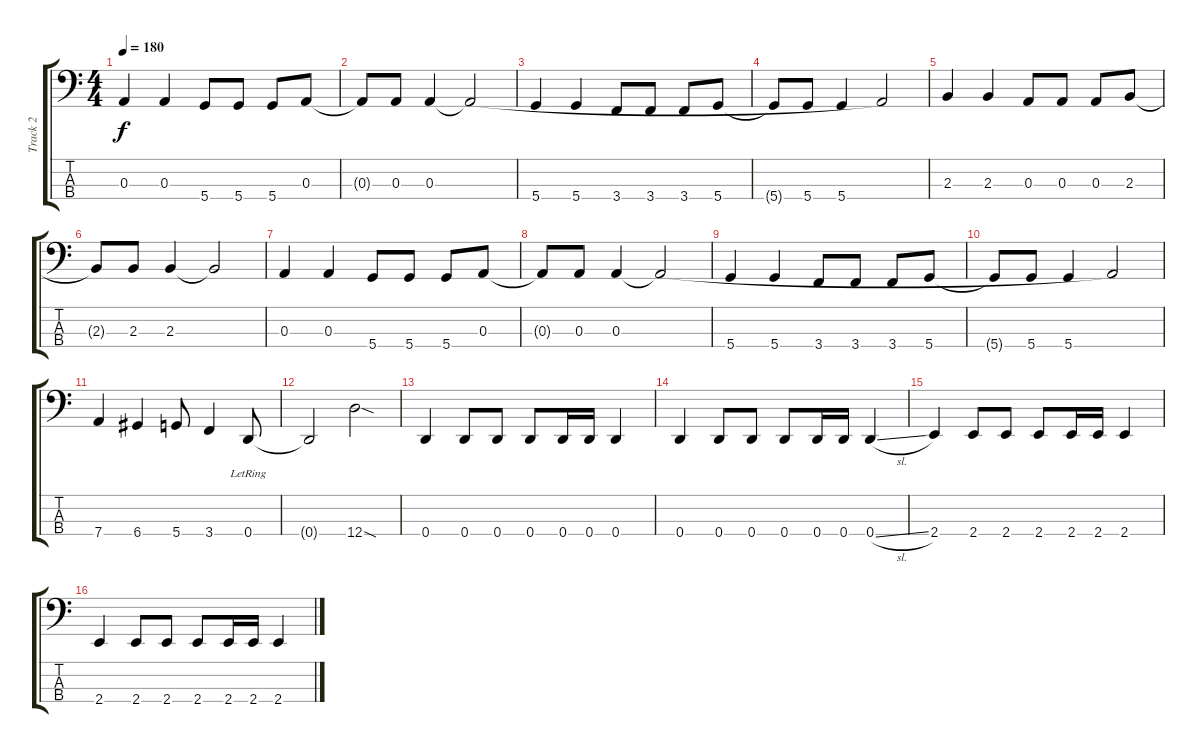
\track ("Track 2" "Track 2") {instrument electricbassfinger}
\staff {score tabs}
\tuning (G2 D2 A1 D1) {hide}
\ts (4 4)
\tempo 180
\clef f4
\ks c
0.3.4{dy f} 0.3.4 5.4.8 5.4.8 5.4.8 0.3.8 |
0.3{t}.8 0.3.8 0.3.4 0.3{t}.2 |
5.4.4 5.4.4 3.4.8 3.4.8 3.4.8 5.4.8 |
5.4{t}.8 5.4.8 5.4.4 0.3{t}.2 |
2.3.4 2.3.4 0.3.8 0.3.8 0.3.8 2.3.8 |
2.3{t}.8 2.3.8 2.3.4 2.3{t}.2 |
0.3.4 0.3.4 5.4.8 5.4.8 5.4.8 0.3.8 |
0.3{t}.8 0.3.8 0.3.4 0.3{t}.2 |
5.4.4 5.4.4 3.4.8 3.4.8 3.4.8 5.4.8 |
5.4{t}.8 5.4.8 5.4.4 0.3{t}.2 |
7.4.4 6.4.4 5.4.8 3.4.4 0.4{lr}.8 |
0.4{t}.2 12.4{sod}.2 |
0.4.4 0.4.8 0.4.8 0.4.8 0.4.16 0.4.16 0.4.4 |
0.4.4 0.4.8 0.4.8 0.4.8 0.4.16 0.4.16 0.4{sl}.4 |
2.4.4 2.4.8 2.4.8 2.4.8 2.4.16 2.4.16 2.4.4 |
2.4.4 2.4.8 2.4.8 2.4.8 2.4.16 2.4.16 2.4{sl}.4
